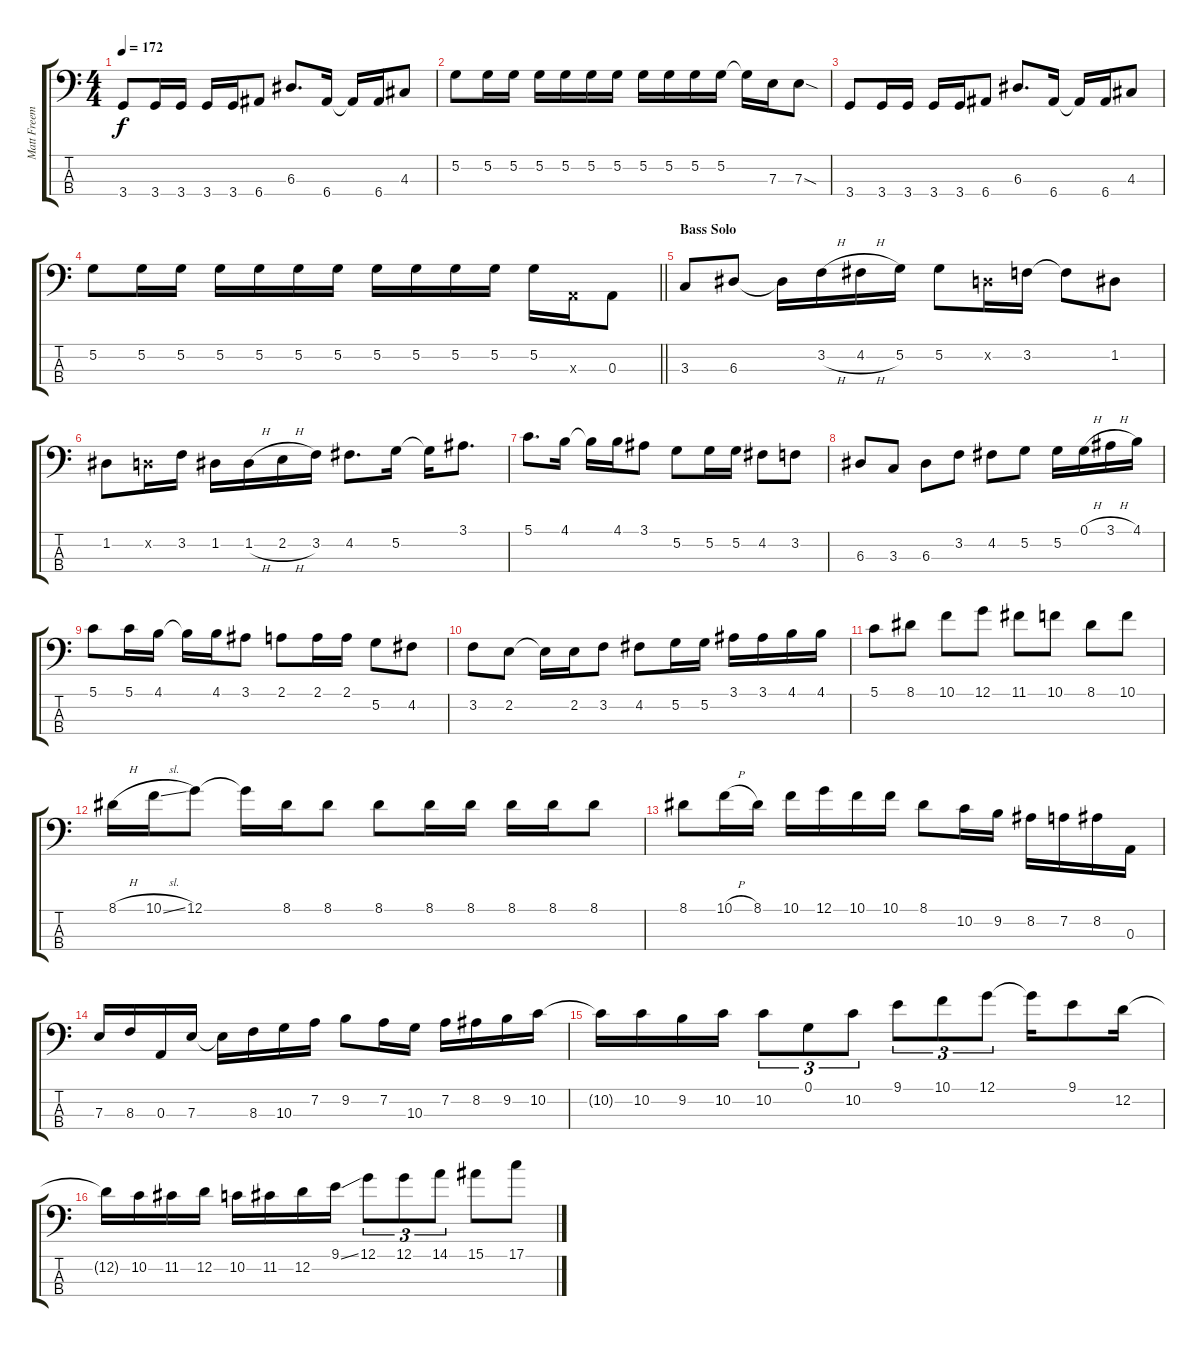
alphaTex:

\track ("Matt Freeman" "Matt Freem") {instrument electricbasspick}
\staff {score tabs}
\tuning (G2 D2 A1 E1) {hide}
\ts (4 4)
\tempo 172
\clef f4
\ks c
3.4.8{dy f} 3.4.16 3.4.16 3.4.16 3.4.16 6.4.8 6.3.8{d} 6.4.16 6.4{t}.16 6.4.16 4.3.8 |
5.2.8 5.2.16 5.2.16 5.2.16 5.2.16 5.2.16 5.2.16 5.2.16 5.2.16 5.2.16 5.2.16 5.2{t}.16 7.3.16 7.3{sod}.8 |
3.4.8 3.4.16 3.4.16 3.4.16 3.4.16 6.4.8 6.3.8{d} 6.4.16 6.4{t}.16 6.4.16 4.3.8 |
\barLineRight lightlight
5.2.8 5.2.16 5.2.16 5.2.16 5.2.16 5.2.16 5.2.16 5.2.16 5.2.16 5.2.16 5.2.16 5.2.16 0.3{x}.16 0.3.8 |
\section ("" "Bass Solo")
3.3.8 6.3.8 6.3{t}.16 3.2{h}.16 4.2{h}.16 5.2.16 5.2.8 0.2{x}.16 3.2.16 3.2{t}.8 1.2.8 |
1.2.8 0.2{x}.16 3.2.16 1.2.16 1.2{h}.16 2.2{h}.16 3.2.16 4.2.8{d} 5.2.16 5.2{t}.16 3.1.8{d} |
5.1.8{d} 4.1.16 4.1{t}.16 4.1.16 3.1.8 5.2.8 5.2.16 5.2.16 4.2.8 3.2.8 |
6.3.8 3.3.8 6.3.8 3.2.8 4.2.8 5.2.8 5.2.16 0.1{h}.16 3.1{h}.16 4.1.16 |
5.1.8 5.1.16 4.1.16 4.1{t}.16 4.1.16 3.1.8 2.1.8 2.1.16 2.1.16 5.2.8 4.2.8 |
3.2.8 2.2.8 2.2{t}.16 2.2.16 3.2.8 4.2.8 5.2.16 5.2.16 3.1.16 3.1.16 4.1.16 4.1.16 |
5.1.8 8.1.8 10.1.8 12.1.8 11.1.8 10.1.8 8.1.8 10.1.8 |
8.1{h}.16 10.1{sl}.16 12.1.8 12.1{t}.16 8.1.16 8.1.8 8.1.8 8.1.16 8.1.16 8.1.16 8.1.16 8.1.8 |
8.1.8 10.1{h}.16 8.1.16 10.1.16 12.1.16 10.1.16 10.1.16 8.1.8 10.2.16 9.2.16 8.2.16 7.2.16 8.2.16 0.3.16 |
7.3.16 8.3.16 0.3.16 7.3.16 7.3{t}.16 8.3.16 10.3.16 7.2.16 9.2.8 7.2.16 10.3.16 7.2.16 8.2.16 9.2.16 10.2.16 |
10.2{t}.16 10.2.16 9.2.16 10.2.16 10.2.8{tu (3 2)} 0.1.8{tu (3 2)} 10.2.8{tu (3 2)} 9.1.8{tu (3 2)} 10.1.8{tu (3 2)} 12.1.8{tu (3 2)} 12.1{t}.16 9.1.8 12.2.16 |
12.2{t}.16 10.2.16 11.2.16 12.2.16 10.2.16 11.2.16 12.2.16 9.1{ss}.16 12.1.8{tu (3 2)} 12.1.8{tu (3 2)} 14.1.8{tu (3 2)} 15.1.8 17.1.8
